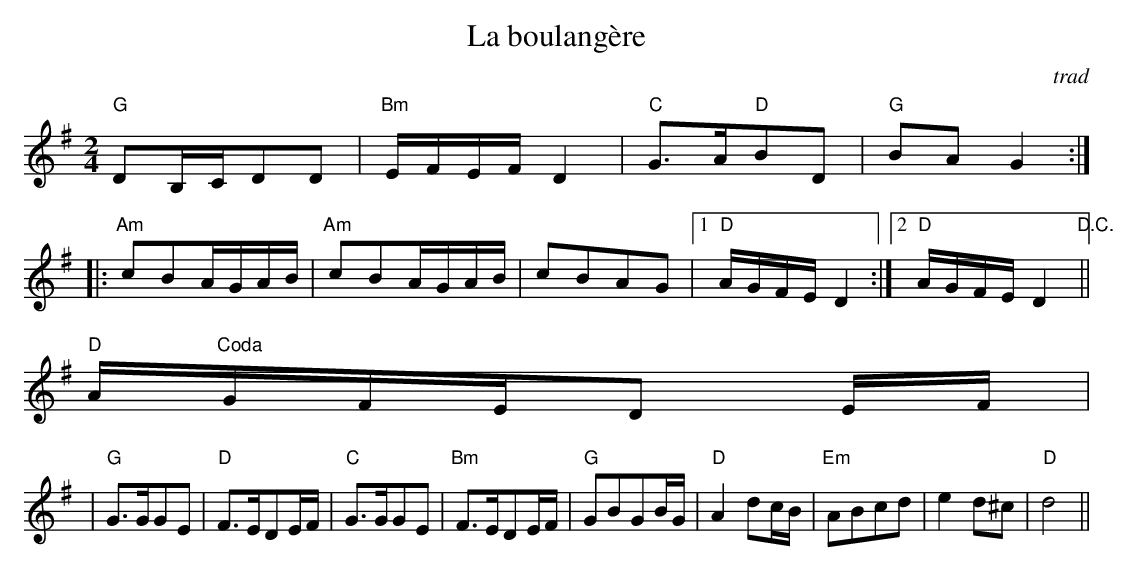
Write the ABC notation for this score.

X:1
T:La boulang\`ere
C:trad
M:2/4
L:1/8
K:G
"G"DB,/C/DD| "Bm"E/F/E/F/D2| "C"G>A"D"BD| "G"BAG2:|
|:"Am"cBA/G/A/B/|"Am"cBA/G/A/B/| cBAG|1 "D"A/G/F/E/D2:|2 "D"A/G/F/E/D2"D.C."||
"D"A/"Coda"G/F/E/D E/F/|
|"G"G>GGE| "D"F>EDE/F/| "C"G>GGE| "Bm"F>EDE/F/| "G"GBGB/G/| "D"A2dc/B/|"Em"ABcd| e2d^c| "D"d4||
